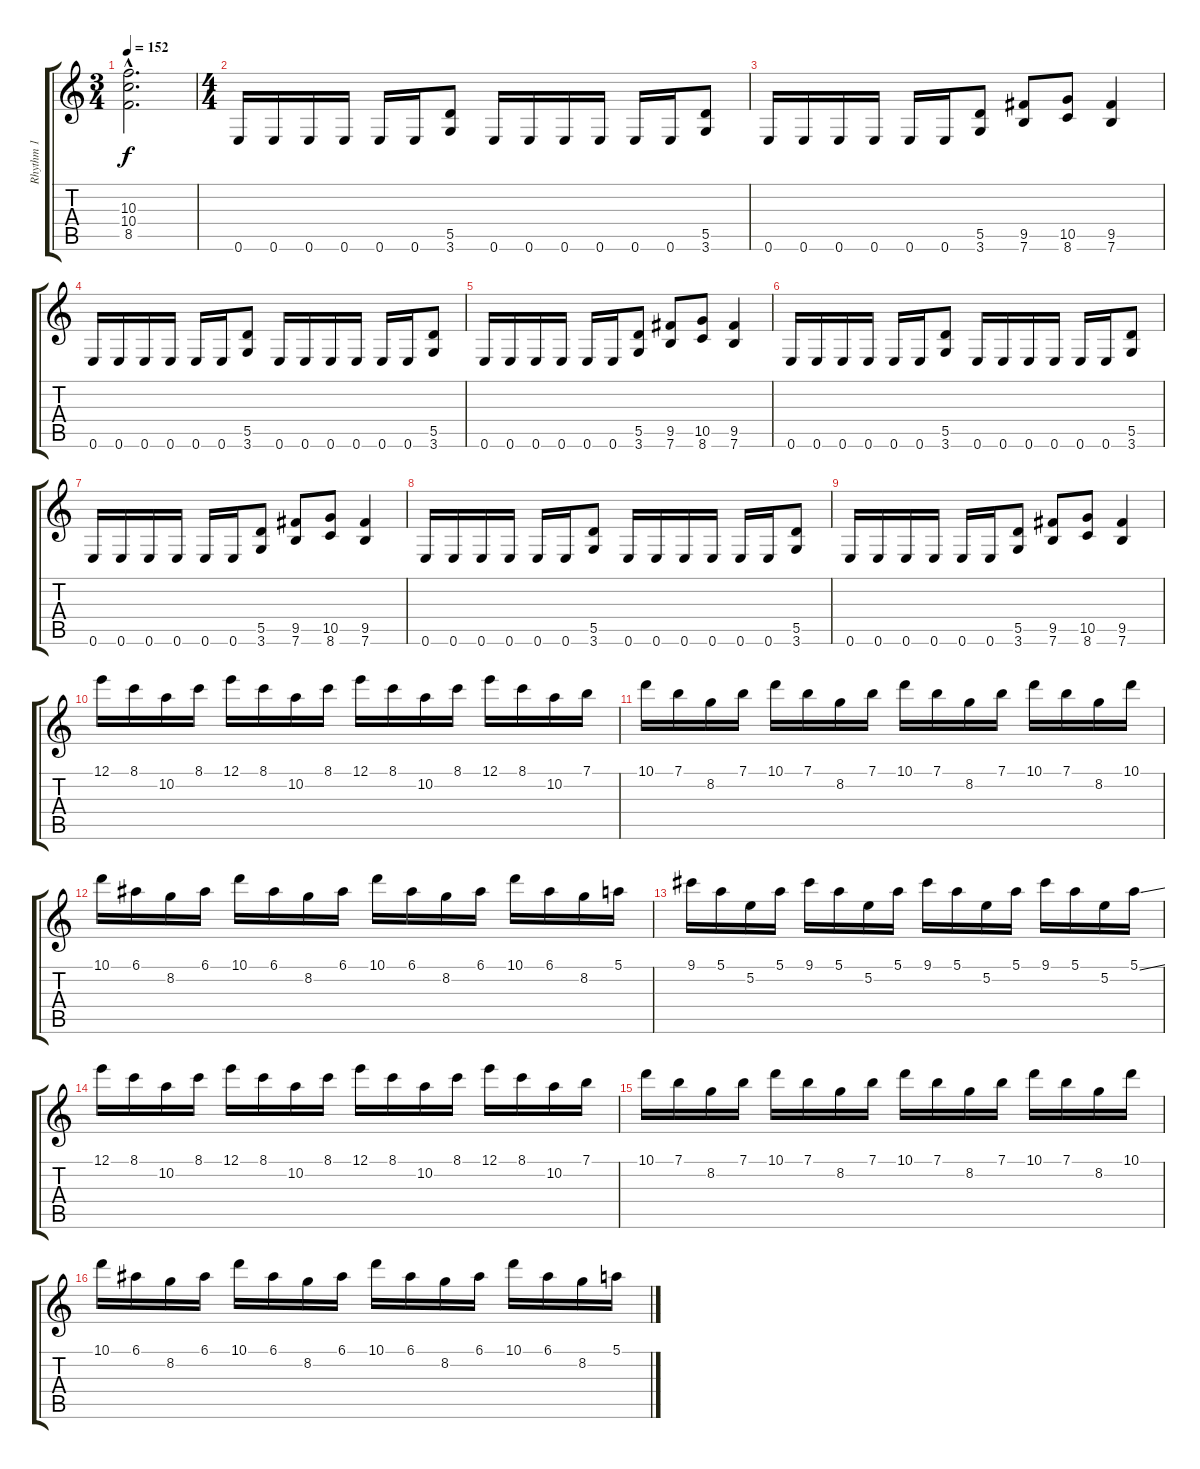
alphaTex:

\track ("Rhythm 1" "Rhythm 1") {instrument overdrivenguitar}
\staff {score tabs}
\tuning (E4 B3 G3 D3 A2 E2) {hide}
\ts (3 4)
\tempo 152
\clef g2
\ks c
(10.3{hac t} 10.4{hac t} 8.5{hac t}).2{d dy f} |
\ts (4 4)
0.6.16 0.6.16 0.6.16 0.6.16 0.6.16 0.6.16 (5.5 3.6).8 0.6.16 0.6.16 0.6.16 0.6.16 0.6.16 0.6.16 (5.5 3.6).8 |
0.6.16 0.6.16 0.6.16 0.6.16 0.6.16 0.6.16 (5.5 3.6).8 (9.5 7.6).8 (10.5 8.6).8 (9.5 7.6).4 |
0.6.16 0.6.16 0.6.16 0.6.16 0.6.16 0.6.16 (5.5 3.6).8 0.6.16 0.6.16 0.6.16 0.6.16 0.6.16 0.6.16 (5.5 3.6).8 |
0.6.16 0.6.16 0.6.16 0.6.16 0.6.16 0.6.16 (5.5 3.6).8 (9.5 7.6).8 (10.5 8.6).8 (9.5 7.6).4 |
0.6.16 0.6.16 0.6.16 0.6.16 0.6.16 0.6.16 (5.5 3.6).8 0.6.16 0.6.16 0.6.16 0.6.16 0.6.16 0.6.16 (5.5 3.6).8 |
0.6.16 0.6.16 0.6.16 0.6.16 0.6.16 0.6.16 (5.5 3.6).8 (9.5 7.6).8 (10.5 8.6).8 (9.5 7.6).4 |
0.6.16 0.6.16 0.6.16 0.6.16 0.6.16 0.6.16 (5.5 3.6).8 0.6.16 0.6.16 0.6.16 0.6.16 0.6.16 0.6.16 (5.5 3.6).8 |
0.6.16 0.6.16 0.6.16 0.6.16 0.6.16 0.6.16 (5.5 3.6).8 (9.5 7.6).8 (10.5 8.6).8 (9.5 7.6).4 |
12.1.16 8.1.16 10.2.16 8.1.16 12.1.16 8.1.16 10.2.16 8.1.16 12.1.16 8.1.16 10.2.16 8.1.16 12.1.16 8.1.16 10.2.16 7.1.16 |
10.1.16 7.1.16 8.2.16 7.1.16 10.1.16 7.1.16 8.2.16 7.1.16 10.1.16 7.1.16 8.2.16 7.1.16 10.1.16 7.1.16 8.2.16 10.1.16 |
10.1.16 6.1.16 8.2.16 6.1.16 10.1.16 6.1.16 8.2.16 6.1.16 10.1.16 6.1.16 8.2.16 6.1.16 10.1.16 6.1.16 8.2.16 5.1.16 |
9.1.16 5.1.16 5.2.16 5.1.16 9.1.16 5.1.16 5.2.16 5.1.16 9.1.16 5.1.16 5.2.16 5.1.16 9.1.16 5.1.16 5.2.16 5.1{ss}.16 |
12.1.16 8.1.16 10.2.16 8.1.16 12.1.16 8.1.16 10.2.16 8.1.16 12.1.16 8.1.16 10.2.16 8.1.16 12.1.16 8.1.16 10.2.16 7.1.16 |
10.1.16 7.1.16 8.2.16 7.1.16 10.1.16 7.1.16 8.2.16 7.1.16 10.1.16 7.1.16 8.2.16 7.1.16 10.1.16 7.1.16 8.2.16 10.1.16 |
10.1.16 6.1.16 8.2.16 6.1.16 10.1.16 6.1.16 8.2.16 6.1.16 10.1.16 6.1.16 8.2.16 6.1.16 10.1.16 6.1.16 8.2.16 5.1.16
